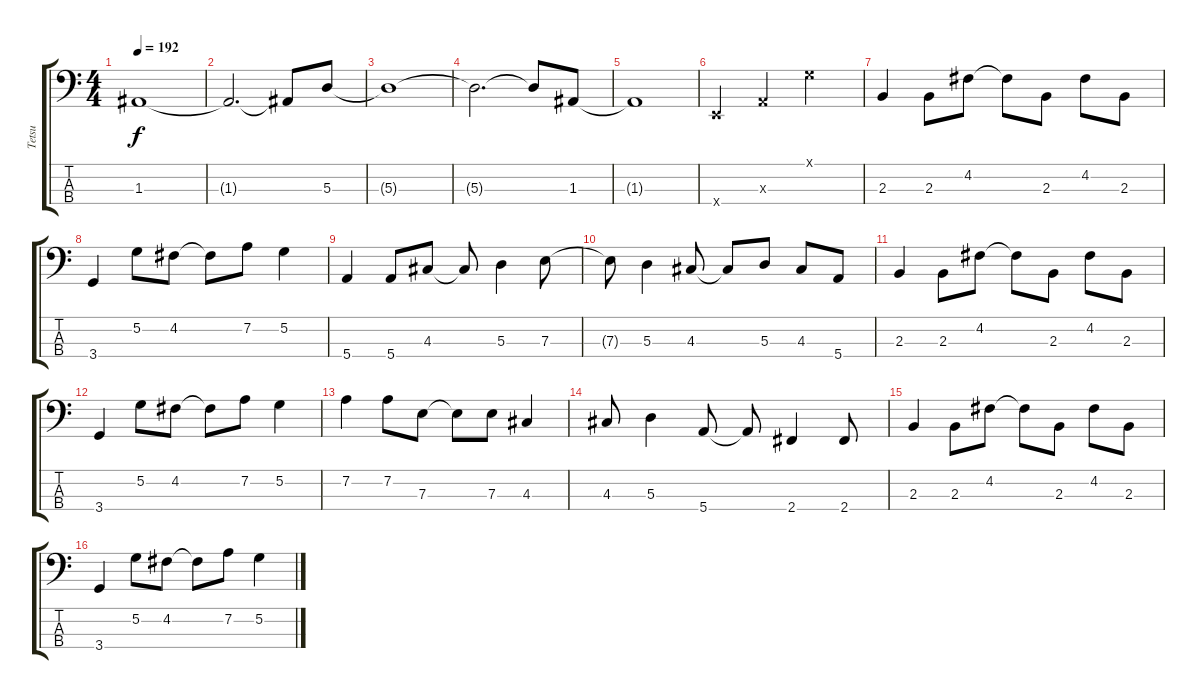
\track ("Tetsu" "Tetsu") {instrument electricbasspick}
\staff {score tabs}
\tuning (G2 D2 A1 E1) {hide}
\ts (4 4)
\tempo 192
\clef f4
\ks c
1.3{t}.1{dy f} |
1.3{t}.2{d} 1.3{t}.8 5.3.8 |
5.3{t}.1 |
5.3{t}.2{d} 5.3{t}.8 1.3.8 |
1.3{t}.1 |
0.4{x}.4 0.3{x}.4 0.1{x}.2 |
2.3.4 2.3.8 4.2.8 4.2{t}.8 2.3.8 4.2.8 2.3.8 |
3.4.4 5.2.8 4.2.8 4.2{t}.8 7.2.8 5.2.4 |
5.4.4 5.4.8 4.3.8 4.3{t}.8 5.3.4 7.3.8 |
7.3{t}.8 5.3.4 4.3.8 4.3{t}.8 5.3.8 4.3.8 5.4.8 |
2.3.4 2.3.8 4.2.8 4.2{t}.8 2.3.8 4.2.8 2.3.8 |
3.4.4 5.2.8 4.2.8 4.2{t}.8 7.2.8 5.2.4 |
7.2.4 7.2.8 7.3.8 7.3{t}.8 7.3.8 4.3.4 |
4.3.8 5.3.4 5.4.8 5.4{t}.8 2.4.4 2.4.8 |
2.3.4 2.3.8 4.2.8 4.2{t}.8 2.3.8 4.2.8 2.3.8 |
3.4.4 5.2.8 4.2.8 4.2{t}.8 7.2.8 5.2.4
